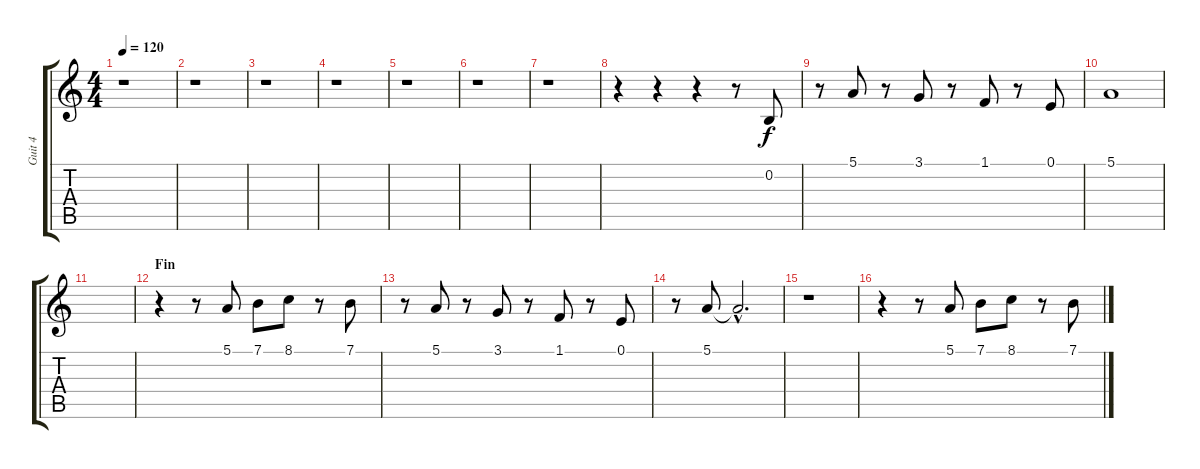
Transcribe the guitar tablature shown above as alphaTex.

\track ("Guit 4" "Guit 4") {instrument acousticgrandpiano}
\staff {score tabs}
\tuning (E4 B3 G3 D3 A2 E2) {hide}
\ts (4 4)
\tempo 120
\clef g2
\ks c
r.1{dy f} |
r.1 |
r.1 |
r.1 |
r.1 |
r.1 |
r.1 |
r.4 r.4 r.4 r.8 0.2.8 |
r.8 5.1.8 r.8 3.1.8 r.8 1.1.8 r.8 0.1.8 |
5.1.1 |
|
\section ("" "Fin")
r.4 r.8 5.1.8 7.1.8 8.1.8 r.8 7.1.8 |
r.8 5.1.8 r.8 3.1.8 r.8 1.1.8 r.8 0.1.8 |
r.8 5.1.8 5.1{hac t}.2{d} |
r.1 |
r.4 r.8 5.1.8 7.1.8 8.1.8 r.8 7.1.8
